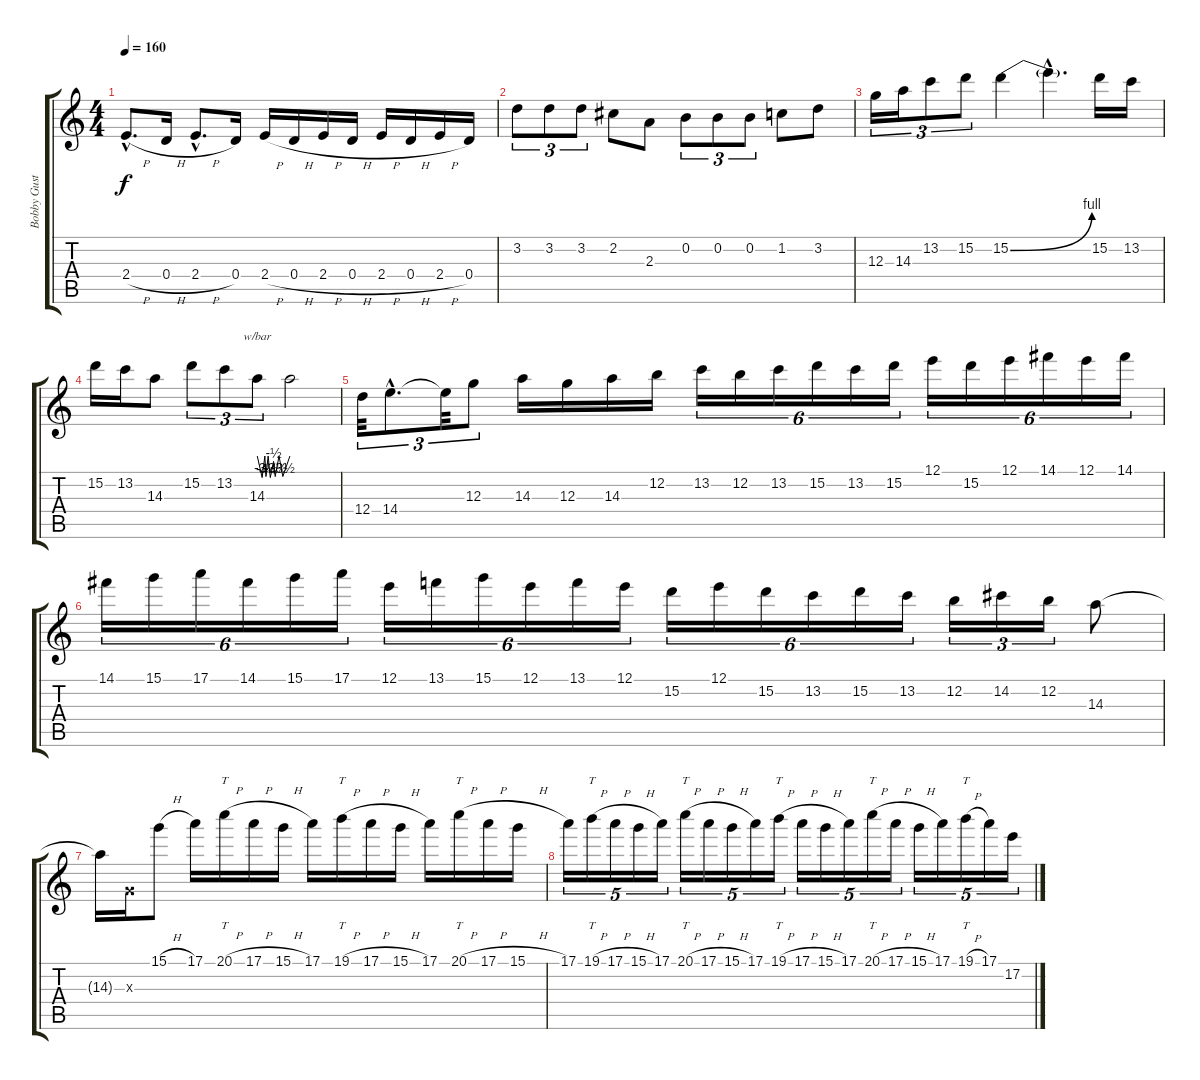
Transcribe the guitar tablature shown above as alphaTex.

\track ("Bobby Gustafson" "Bobby Gust") {instrument distortionguitar}
\staff {score tabs}
\tuning (E4 B3 G3 D3 A2 E2) {hide}
\ts (4 4)
\tempo 160
\clef g2
\ks c
2.4{h hac}.8{d dy f} 0.4{h}.16 2.4{h hac}.8{d} 0.4.16 2.4{h}.16 0.4{h}.16 2.4{h}.16 0.4{h}.16 2.4{h}.16 0.4{h}.16 2.4{h}.16 0.4.16 |
3.2.8{tu (3 2)} 3.2.8{tu (3 2)} 3.2.8{tu (3 2)} 2.2.8 2.3.8 0.2.8{tu (3 2)} 0.2.8{tu (3 2)} 0.2.8{tu (3 2)} 1.2.8 3.2.8 |
12.3.16{tu (3 2)} 14.3.16{tu (3 2)} 13.2.8{tu (3 2)} 15.2.8{tu (3 2)} 15.2{be (bend 0 0 60 4)}.4 15.2{hac t}.4{d} 15.2.16 13.2.16 |
15.2.16 13.2.16 14.3.8 15.2.8{tu (3 2)} 13.2.8{tu (3 2)} 14.3.8{tu (3 2) tbe (custom default 0 0 9 -16 14 0 16 -14 20 0 24 -16 30 -2 33 -14 40 0 47 -14 60 0)} 14.3{t}.2 |
12.4.32{tu (3 2)} 14.4{hac}.8{d tu (3 2)} 14.4{t}.32{tu (3 2)} 12.3.8{tu (3 2)} 14.3.16 12.3.16 14.3.16 12.2.16 13.2.16{tu (6 4)} 12.2.16{tu (6 4)} 13.2.16{tu (6 4)} 15.2.16{tu (6 4)} 13.2.16{tu (6 4)} 15.2.16{tu (6 4)} 12.1.16{tu (6 4)} 15.2.16{tu (6 4)} 12.1.16{tu (6 4)} 14.1.16{tu (6 4)} 12.1.16{tu (6 4)} 14.1.16{tu (6 4)} |
14.1.16{tu (6 4)} 15.1.16{tu (6 4)} 17.1.16{tu (6 4)} 14.1.16{tu (6 4)} 15.1.16{tu (6 4)} 17.1.16{tu (6 4)} 12.1.16{tu (6 4)} 13.1.16{tu (6 4)} 15.1.16{tu (6 4)} 12.1.16{tu (6 4)} 13.1.16{tu (6 4)} 12.1.16{tu (6 4)} 15.2.16{tu (6 4)} 12.1.16{tu (6 4)} 15.2.16{tu (6 4)} 13.2.16{tu (6 4)} 15.2.16{tu (6 4)} 13.2.16{tu (6 4)} 12.2.16{tu (3 2)} 14.2.16{tu (3 2)} 12.2.16{tu (3 2)} 14.3.8 |
14.3{t}.16 0.3{x}.16 15.1{h}.8 17.1.16 20.1{h}.16{tt} 17.1{h}.16 15.1{h}.16 17.1.16 19.1{h}.16{tt} 17.1{h}.16 15.1{h}.16 17.1.16 20.1{h}.16{tt} 17.1{h}.16 15.1{h}.16 |
17.1.16{tu (5 4)} 19.1{h}.16{tt tu (5 4)} 17.1{h}.16{tu (5 4)} 15.1{h}.16{tu (5 4)} 17.1.16{tu (5 4)} 20.1{h}.16{tt tu (5 4)} 17.1{h}.16{tu (5 4)} 15.1{h}.16{tu (5 4)} 17.1.16{tu (5 4)} 19.1{h}.16{tt tu (5 4)} 17.1{h}.16{tu (5 4)} 15.1{h}.16{tu (5 4)} 17.1.16{tu (5 4)} 20.1{h}.16{tt tu (5 4)} 17.1{h}.16{tu (5 4)} 15.1{h}.16{tu (5 4)} 17.1.16{tu (5 4)} 19.1{h}.16{tt tu (5 4)} 17.1.16{tu (5 4)} 17.2.16{tu (5 4)}
